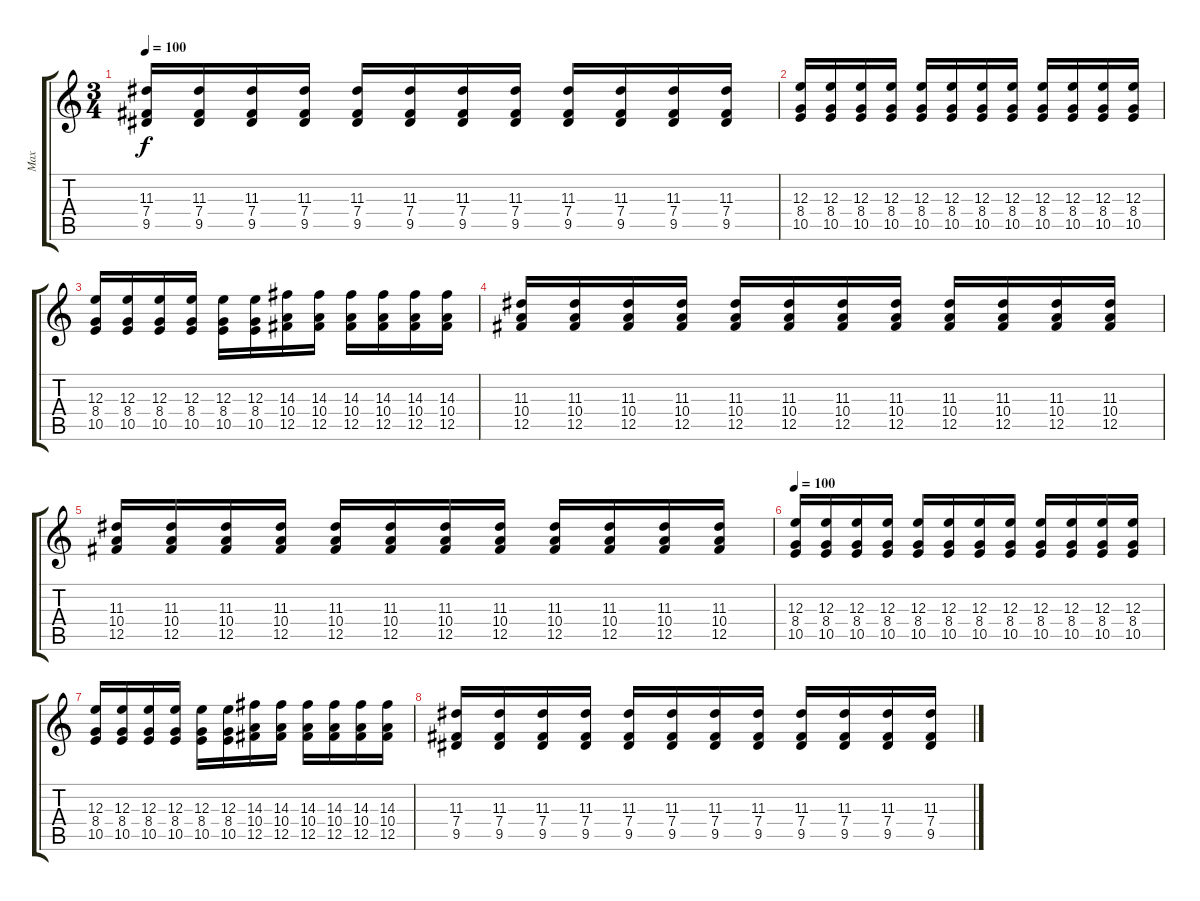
\track ("Max" "Max") {instrument distortionguitar}
\staff {score tabs}
\tuning (Db4 Ab3 E3 B2 Gb2 B1) {hide}
\ts (3 4)
\tempo 100
\clef g2
\ks c
(11.3 7.4 9.5).16{dy f} (11.3 7.4 9.5).16 (11.3 7.4 9.5).16 (11.3 7.4 9.5).16 (11.3 7.4 9.5).16 (11.3 7.4 9.5).16 (11.3 7.4 9.5).16 (11.3 7.4 9.5).16 (11.3 7.4 9.5).16 (11.3 7.4 9.5).16 (11.3 7.4 9.5).16 (11.3 7.4 9.5).16 |
(12.3 8.4 10.5).16 (12.3 8.4 10.5).16 (12.3 8.4 10.5).16 (12.3 8.4 10.5).16 (12.3 8.4 10.5).16 (12.3 8.4 10.5).16 (12.3 8.4 10.5).16 (12.3 8.4 10.5).16 (12.3 8.4 10.5).16 (12.3 8.4 10.5).16 (12.3 8.4 10.5).16 (12.3 8.4 10.5).16 |
(12.3 8.4 10.5).16 (12.3 8.4 10.5).16 (12.3 8.4 10.5).16 (12.3 8.4 10.5).16 (12.3 8.4 10.5).16 (12.3 8.4 10.5).16 (14.3 10.4 12.5).16 (14.3 10.4 12.5).16 (14.3 10.4 12.5).16 (14.3 10.4 12.5).16 (14.3 10.4 12.5).16 (14.3 10.4 12.5).16 |
(11.3 10.4 12.5).16 (11.3 10.4 12.5).16 (11.3 10.4 12.5).16 (11.3 10.4 12.5).16 (11.3 10.4 12.5).16 (11.3 10.4 12.5).16 (11.3 10.4 12.5).16 (11.3 10.4 12.5).16 (11.3 10.4 12.5).16 (11.3 10.4 12.5).16 (11.3 10.4 12.5).16 (11.3 10.4 12.5).16 |
(11.3 10.4 12.5).16 (11.3 10.4 12.5).16 (11.3 10.4 12.5).16 (11.3 10.4 12.5).16 (11.3 10.4 12.5).16 (11.3 10.4 12.5).16 (11.3 10.4 12.5).16 (11.3 10.4 12.5).16 (11.3 10.4 12.5).16 (11.3 10.4 12.5).16 (11.3 10.4 12.5).16 (11.3 10.4 12.5).16 |
\tempo 100
(12.3 8.4 10.5).16 (12.3 8.4 10.5).16 (12.3 8.4 10.5).16 (12.3 8.4 10.5).16 (12.3 8.4 10.5).16 (12.3 8.4 10.5).16 (12.3 8.4 10.5).16 (12.3 8.4 10.5).16 (12.3 8.4 10.5).16 (12.3 8.4 10.5).16 (12.3 8.4 10.5).16 (12.3 8.4 10.5).16 |
(12.3 8.4 10.5).16 (12.3 8.4 10.5).16 (12.3 8.4 10.5).16 (12.3 8.4 10.5).16 (12.3 8.4 10.5).16 (12.3 8.4 10.5).16 (14.3 10.4 12.5).16 (14.3 10.4 12.5).16 (14.3 10.4 12.5).16 (14.3 10.4 12.5).16 (14.3 10.4 12.5).16 (14.3 10.4 12.5).16 |
(11.3 7.4 9.5).16 (11.3 7.4 9.5).16 (11.3 7.4 9.5).16 (11.3 7.4 9.5).16 (11.3 7.4 9.5).16 (11.3 7.4 9.5).16 (11.3 7.4 9.5).16 (11.3 7.4 9.5).16 (11.3 7.4 9.5).16 (11.3 7.4 9.5).16 (11.3 7.4 9.5).16 (11.3 7.4 9.5).16
